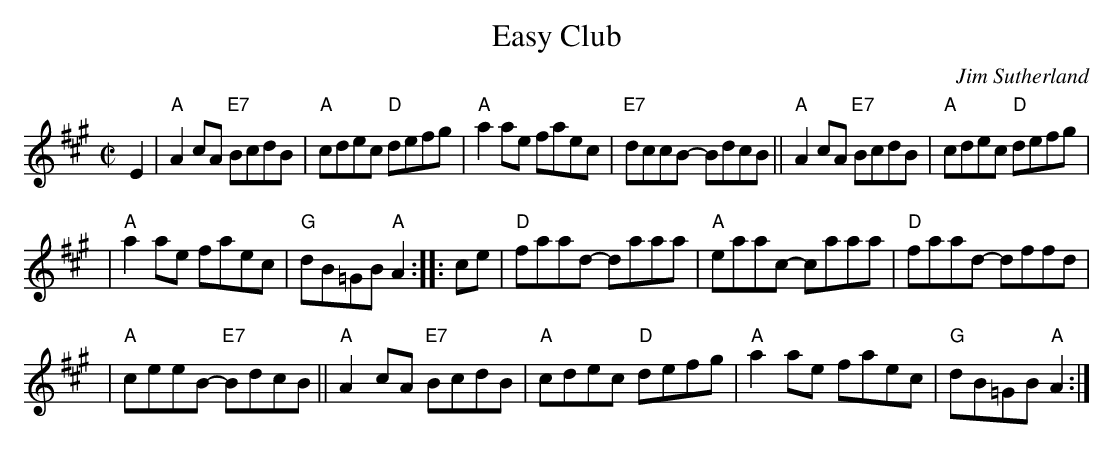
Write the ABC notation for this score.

X:1
T:Easy Club
C:Jim Sutherland
M: C|
L:1/8
K:A
 E2 \
| "A"A2cA "E7"BcdB \
| "A"cdec "D"defg \
| "A"a2ae faec \
| "E7"dccB- BdcB \
|| "A"A2cA "E7"BcdB \
| "A"cdec "D"defg |
| "A"a2ae faec \
| "G"dB=GB "A"A2 \
:: ce \
| "D"faad- daaa \
| "A"eaac- caaa \
| "D"faad- dffd |
| "A"ceeB- "E7"BdcB \
|| "A"A2cA "E7"BcdB \
| "A"cdec "D"defg \
| "A"a2ae faec \
| "G"dB=GB "A"A2 :|
